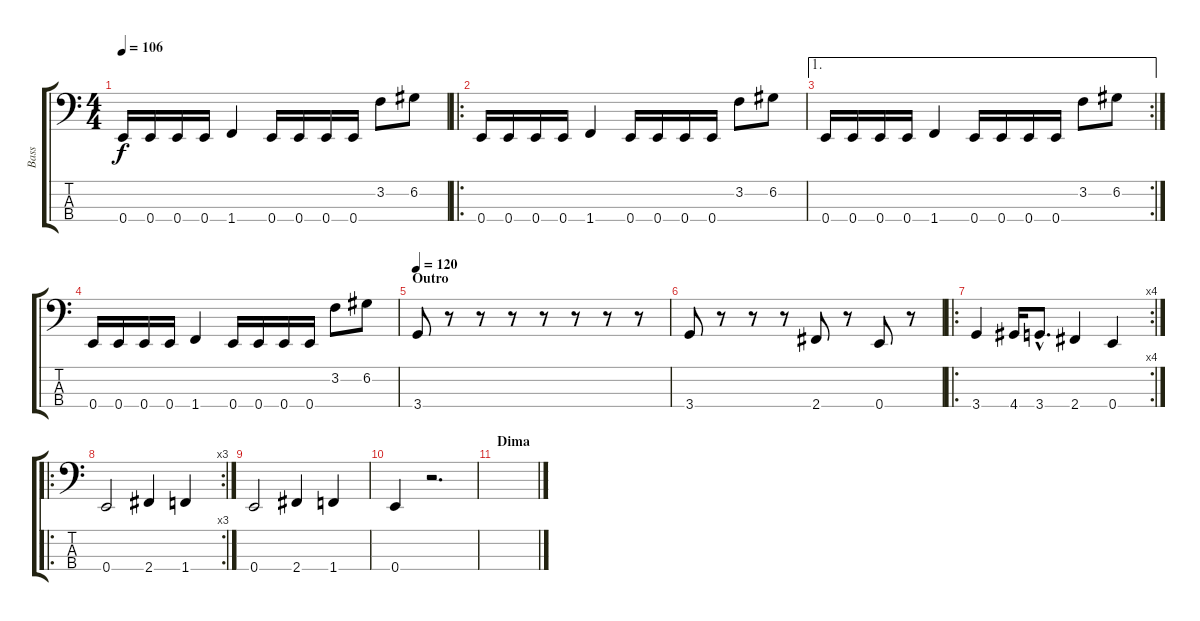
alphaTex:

\track ("Bass" "Bass") {instrument electricbassfinger}
\staff {score tabs}
\tuning (G2 D2 A1 E1) {hide}
\ts (4 4)
\tempo 106
\clef f4
\ks c
0.4.16{dy f} 0.4.16 0.4.16 0.4.16 1.4.4 0.4.16 0.4.16 0.4.16 0.4.16 3.2.8 6.2.8 |
\ro
0.4.16 0.4.16 0.4.16 0.4.16 1.4.4 0.4.16 0.4.16 0.4.16 0.4.16 3.2.8 6.2.8 |
\ae 1
\rc 2
0.4.16 0.4.16 0.4.16 0.4.16 1.4.4 0.4.16 0.4.16 0.4.16 0.4.16 3.2.8 6.2.8 |
0.4.16 0.4.16 0.4.16 0.4.16 1.4.4 0.4.16 0.4.16 0.4.16 0.4.16 3.2.8 6.2.8 |
\section ("" "Outro")
\tempo 120
3.4.8 r.8 r.8 r.8 r.8 r.8 r.8 r.8 |
3.4.8 r.8 r.8 r.8 2.4.8 r.8 0.4.8 r.8 |
\ro
\rc 4
3.4.4 4.4.16 3.4{hac}.8{d} 2.4.4 0.4.4 |
\ro
\rc 3
0.4.2 2.4.4 1.4.4 |
0.4.2 2.4.4 1.4.4 |
0.4.4 r.2{d} |
\section ("" "Dima")
